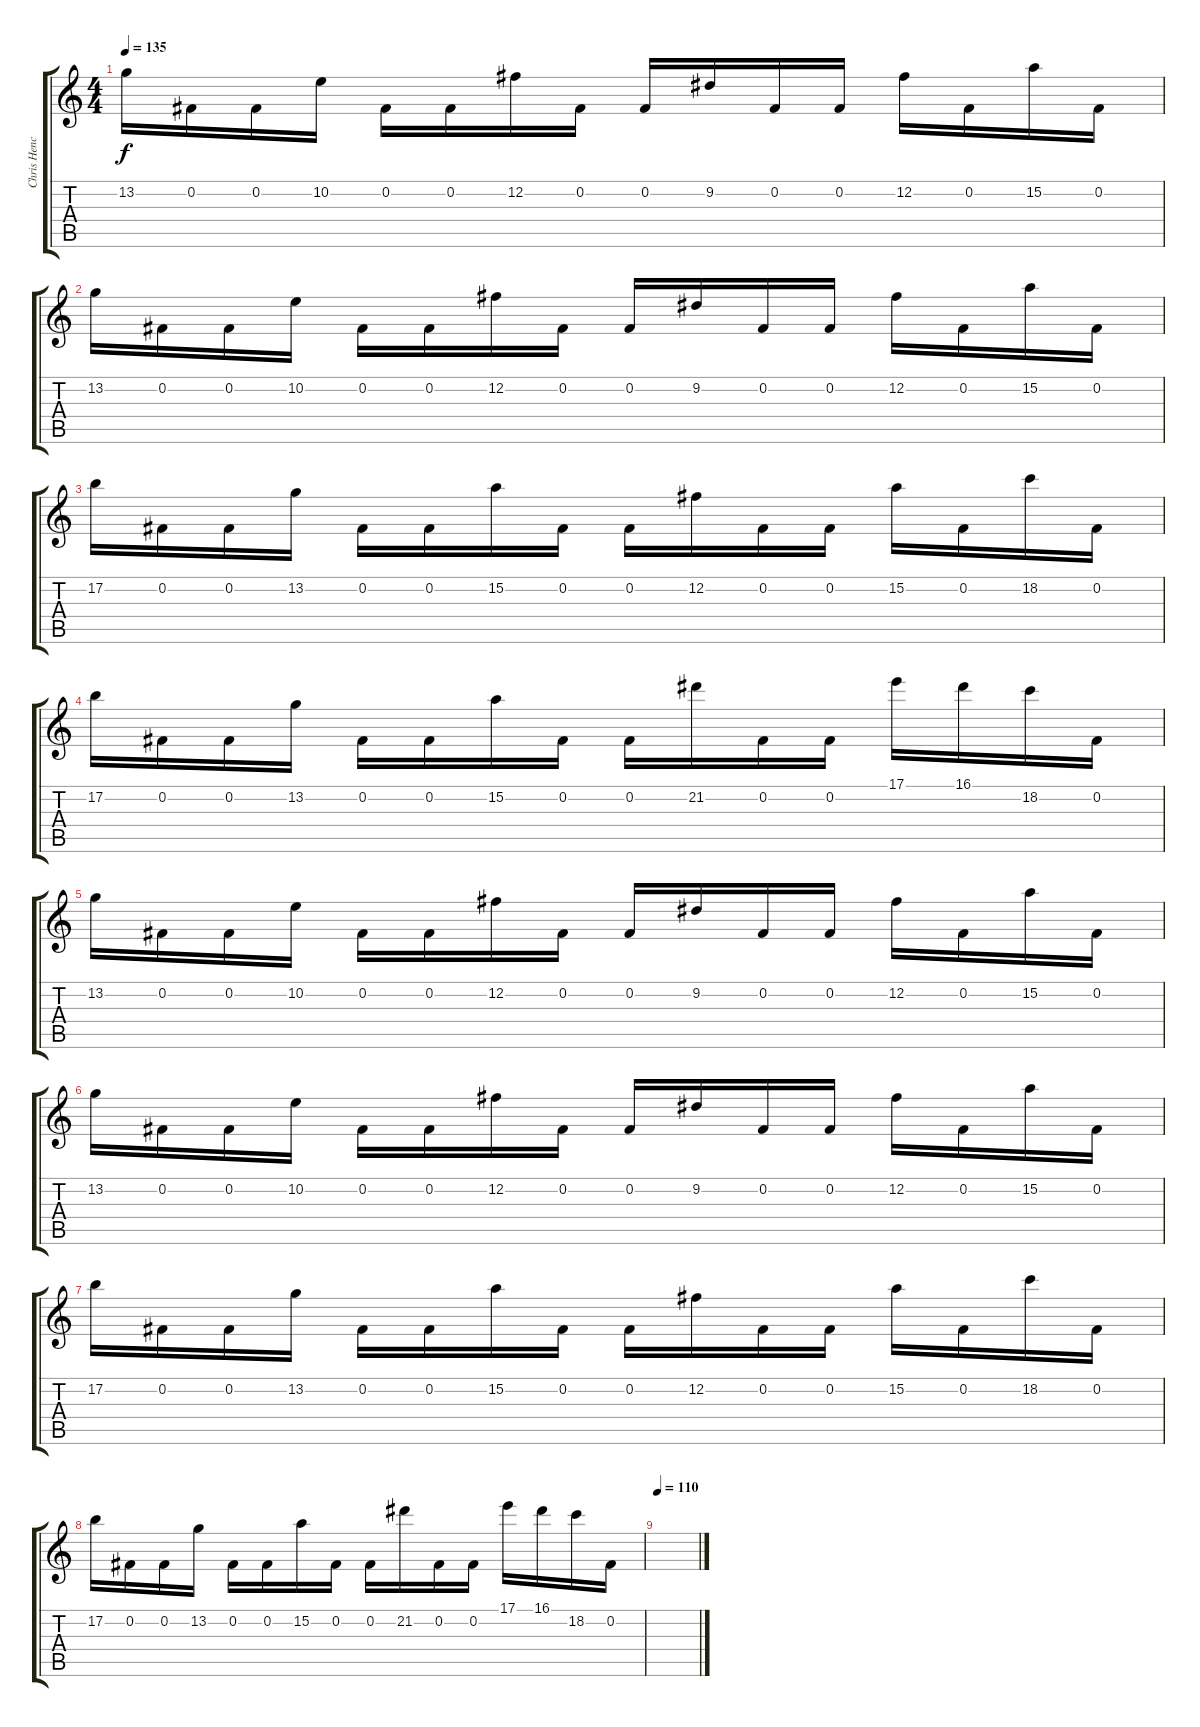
\track ("Chris Henckel Lead" "Chris Henc") {instrument overdrivenguitar}
\staff {score tabs}
\tuning (B3 Gb3 D3 A2 E2 B1) {hide}
\ts (4 4)
\tempo 135
\clef g2
\ks c
13.2.16{dy f} 0.2.16 0.2.16 10.2.16 0.2.16 0.2.16 12.2.16 0.2.16 0.2.16 9.2.16 0.2.16 0.2.16 12.2.16 0.2.16 15.2.16 0.2.16 |
13.2.16 0.2.16 0.2.16 10.2.16 0.2.16 0.2.16 12.2.16 0.2.16 0.2.16 9.2.16 0.2.16 0.2.16 12.2.16 0.2.16 15.2.16 0.2.16 |
17.2.16 0.2.16 0.2.16 13.2.16 0.2.16 0.2.16 15.2.16 0.2.16 0.2.16 12.2.16 0.2.16 0.2.16 15.2.16 0.2.16 18.2.16 0.2.16 |
17.2.16 0.2.16 0.2.16 13.2.16 0.2.16 0.2.16 15.2.16 0.2.16 0.2.16 21.2.16 0.2.16 0.2.16 17.1.16 16.1.16 18.2.16 0.2.16 |
13.2.16 0.2.16 0.2.16 10.2.16 0.2.16 0.2.16 12.2.16 0.2.16 0.2.16 9.2.16 0.2.16 0.2.16 12.2.16 0.2.16 15.2.16 0.2.16 |
13.2.16 0.2.16 0.2.16 10.2.16 0.2.16 0.2.16 12.2.16 0.2.16 0.2.16 9.2.16 0.2.16 0.2.16 12.2.16 0.2.16 15.2.16 0.2.16 |
17.2.16 0.2.16 0.2.16 13.2.16 0.2.16 0.2.16 15.2.16 0.2.16 0.2.16 12.2.16 0.2.16 0.2.16 15.2.16 0.2.16 18.2.16 0.2.16 |
17.2.16 0.2.16 0.2.16 13.2.16 0.2.16 0.2.16 15.2.16 0.2.16 0.2.16 21.2.16 0.2.16 0.2.16 17.1.16 16.1.16 18.2.16 0.2.16 |
\tempo 110
